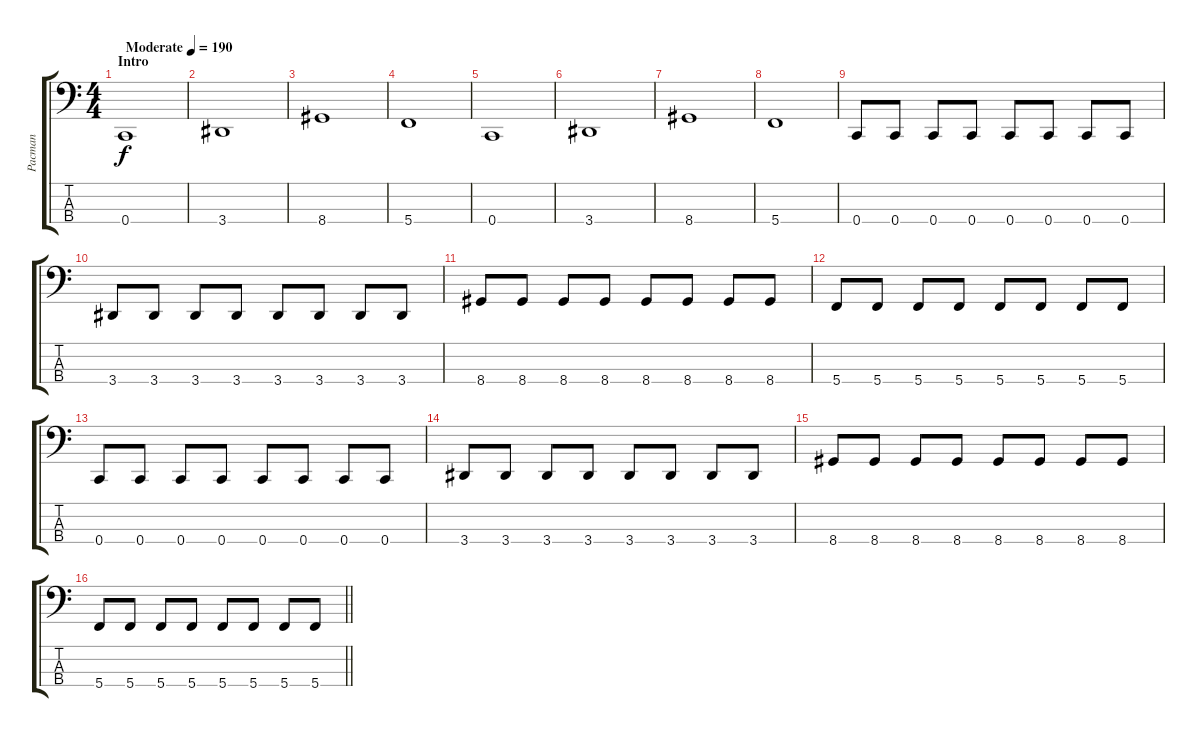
\track ("Pacman" "Pacman") {instrument electricbasspick}
\staff {score tabs}
\tuning (F2 C2 G1 C1) {hide}
\ts (4 4)
\section ("" "Intro")
\tempo (190 "Moderate")
\clef f4
\ks c
0.4.1{dy f volume 7 instrument electricbasspick} |
3.4.1 |
8.4.1 |
5.4.1 |
0.4.1 |
3.4.1 |
8.4.1 |
5.4.1 |
0.4.8{volume 16} 0.4.8 0.4.8 0.4.8 0.4.8 0.4.8 0.4.8 0.4.8 |
3.4.8 3.4.8 3.4.8 3.4.8 3.4.8 3.4.8 3.4.8 3.4.8 |
8.4.8 8.4.8 8.4.8 8.4.8 8.4.8 8.4.8 8.4.8 8.4.8 |
5.4.8 5.4.8 5.4.8 5.4.8 5.4.8 5.4.8 5.4.8 5.4.8 |
0.4.8 0.4.8 0.4.8 0.4.8 0.4.8 0.4.8 0.4.8 0.4.8 |
3.4.8 3.4.8 3.4.8 3.4.8 3.4.8 3.4.8 3.4.8 3.4.8 |
8.4.8 8.4.8 8.4.8 8.4.8 8.4.8 8.4.8 8.4.8 8.4.8 |
\barLineRight lightlight
5.4.8 5.4.8 5.4.8 5.4.8 5.4.8 5.4.8 5.4.8 5.4.8
